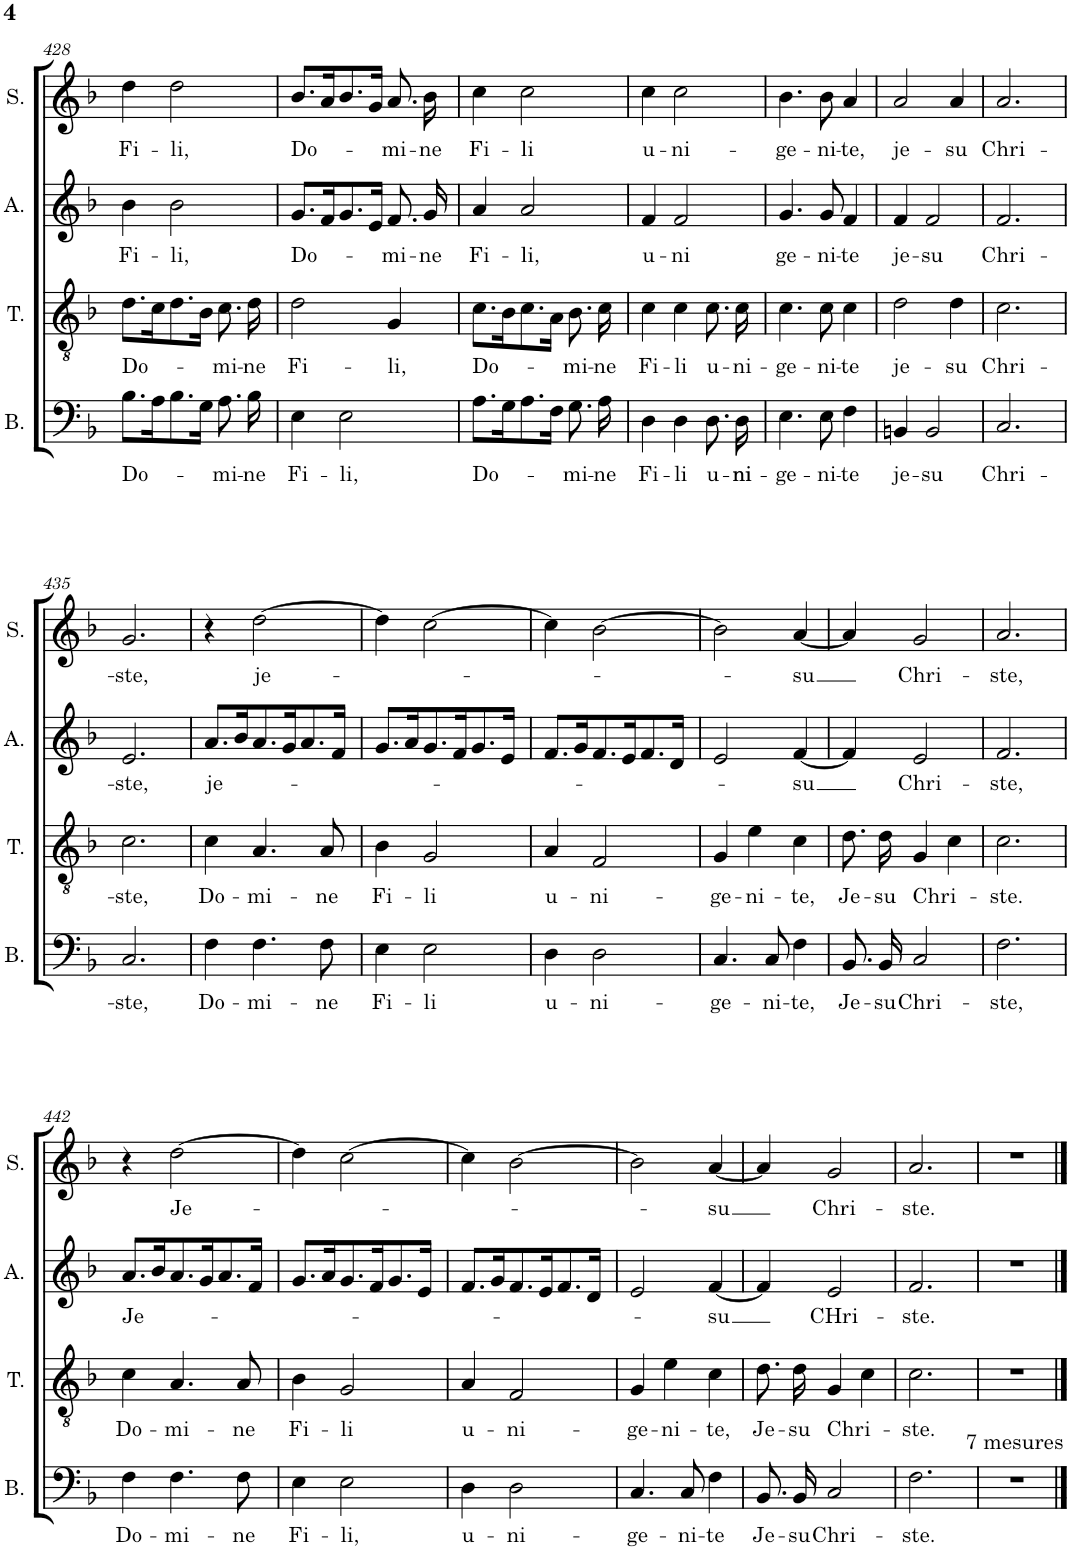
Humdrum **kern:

**kern	**text	**kern	**text	**kern	**text	**kern	**text
*part4	*part4	*part3	*part3	*part2	*part2	*part1	*part1
*staff4	*staff4	*staff3	*staff3	*staff2	*staff2	*staff1	*staff1
*I"Basse	*	*I"Ténor	*	*I"Alto	*	*I"Soprano	*
*I'B.	*	*I'T.	*	*I'A.	*	*I'S.	*
!!LO:PB:g=z
*clefF4	*	*clefGv2	*	*clefG2	*	*clefG2	*
*k[b-]	*	*k[b-]	*	*k[b-]	*	*k[b-]	*
*M3/4	*	*M3/4	*	*M3/4	*	*M3/4	*
=428	=428	=428	=428	=428	=428	=428	=428
!	!LO:LY:b	!	!LO:LY:b	!	!LO:LY:b	!	!LO:LY:b
8.B-\L	Do-	8.d\L	Do-	4b-\	Fi-	4dd\	Fi-
16A\K	.	16c\K	.	.	.	.	.
!	!	!	!	!	!LO:LY:b	!	!LO:LY:b
8.B-\	.	8.d\	.	2b-\	-li,	2dd\	-li,
16G\Jk	.	16B-\Jk	.	.	.	.	.
!	!LO:LY:b	!	!LO:LY:b	!	!	!	!
8.A\	mi-	8.c\	mi-	.	.	.	.
!	!LO:LY:b	!	!LO:LY:b	!	!	!	!
16B-\	-ne	16d\	-ne	.	.	.	.
=429	=429	=429	=429	=429	=429	=429	=429
!	!LO:LY:b	!	!LO:LY:b	!	!LO:LY:b	!	!LO:LY:b
4E\	Fi-	2d\	Fi-	8.g/L	Do-	8.b-/L	Do-
.	.	.	.	16f/K	.	16a/K	.
!	!LO:LY:b	!	!	!	!	!	!
2E\	-li,	.	.	8.g/	.	8.b-/	.
.	.	.	.	16e/Jk	.	16g/Jk	.
!	!	!	!LO:LY:b	!	!LO:LY:b	!	!LO:LY:b
.	.	4G/	-li,	8.f/	mi-	8.a/	mi-
!	!	!	!	!	!LO:LY:b	!	!LO:LY:b
.	.	.	.	16g/	-ne	16b-\	-ne
=430	=430	=430	=430	=430	=430	=430	=430
!	!LO:LY:b	!	!LO:LY:b	!	!LO:LY:b	!	!LO:LY:b
8.A\L	Do-	8.c\L	Do-	4a/	Fi-	4cc\	Fi-
16G\K	.	16B-\K	.	.	.	.	.
!	!	!	!	!	!LO:LY:b	!	!LO:LY:b
8.A\	.	8.c\	.	2a/	-li,	2cc\	-li
16F\Jk	.	16A\Jk	.	.	.	.	.
!	!LO:LY:b	!	!LO:LY:b	!	!	!	!
8.G\	mi-	8.B-\	mi-	.	.	.	.
!	!LO:LY:b	!	!LO:LY:b	!	!	!	!
16A\	-ne	16c\	-ne	.	.	.	.
=431	=431	=431	=431	=431	=431	=431	=431
!	!LO:LY:b	!	!LO:LY:b	!	!LO:LY:b	!	!LO:LY:b
4D\	Fi-	4c\	Fi-	4f/	u-	4cc\	u-
!	!LO:LY:b	!	!LO:LY:b	!	!LO:LY:b	!	!LO:LY:b
4D\	-li	4c\	-li	2f/	-ni	2cc\	-ni-
!	!LO:LY:b	!	!LO:LY:b	!	!	!	!
8.D\	u-	8.c\	u-	.	.	.	.
!	!LO:LY:b	!	!LO:LY:b	!	!	!	!
16D\	-ni-	16c\	-ni-	.	.	.	.
=432	=432	=432	=432	=432	=432	=432	=432
!	!LO:LY:b	!	!LO:LY:b	!	!LO:LY:b	!	!LO:LY:b
4.E\	-ge-	4.c\	-ge-	4.g/	ge-	4.b-\	-ge-
!	!LO:LY:b	!	!LO:LY:b	!	!LO:LY:b	!	!LO:LY:b
8E\	-ni-	8c\	-ni-	8g/	-ni-	8b-\	-ni-
!	!LO:LY:b	!	!LO:LY:b	!	!LO:LY:b	!	!LO:LY:b
4F\	-te	4c\	-te	4f/	-te	4a/	-te,
=433	=433	=433	=433	=433	=433	=433	=433
!	!LO:LY:b	!	!LO:LY:b	!	!LO:LY:b	!	!LO:LY:b
4BBn/	je-	2d\	je-	4f/	je-	2a/	je-
!	!LO:LY:b	!	!	!	!LO:LY:b	!	!
2BB/	-su	.	.	2f/	-su	.	.
!	!	!	!LO:LY:b	!	!	!	!LO:LY:b
.	.	4d\	-su	.	.	4a/	-su
=434	=434	=434	=434	=434	=434	=434	=434
!	!LO:LY:b	!	!LO:LY:b	!	!LO:LY:b	!	!LO:LY:b
2.C/	Chri-	2.c\	Chri-	2.f/	Chri-	2.a/	Chri-
!!LO:LB:g=z
=435	=435	=435	=435	=435	=435	=435	=435
!	!LO:LY:b	!	!LO:LY:b	!	!LO:LY:b	!	!LO:LY:b
2.C/	-ste,	2.c\	-ste,	2.e/	-ste,	2.g/	-ste,
=436	=436	=436	=436	=436	=436	=436	=436
!	!LO:LY:b	!	!LO:LY:b	!	!LO:LY:b	!	!
4F\	Do-	4c\	Do-	8.a/L	je-	4r	.
.	.	.	.	16b-/K	.	.	.
!	!LO:LY:b	!	!LO:LY:b	!	!	!	!LO:LY:b
4.F\	-mi-	4.A/	-mi-	8.a/	.	[2dd\	je-
.	.	.	.	16g/K	.	.	.
.	.	.	.	8.a/	.	.	.
!	!LO:LY:b	!	!LO:LY:b	!	!	!	!
8F\	-ne	8A/	-ne	.	.	.	.
.	.	.	.	16f/Jk	.	.	.
=437	=437	=437	=437	=437	=437	=437	=437
!	!LO:LY:b	!	!LO:LY:b	!	!	!	!
4E\	Fi-	4B-\	Fi-	8.g/L	.	4dd\]	.
.	.	.	.	16a/K	.	.	.
!	!LO:LY:b	!	!LO:LY:b	!	!	!	!
2E\	-li	2G/	-li	8.g/	.	[2cc\	.
.	.	.	.	16f/K	.	.	.
.	.	.	.	8.g/	.	.	.
.	.	.	.	16e/Jk	.	.	.
=438	=438	=438	=438	=438	=438	=438	=438
!	!LO:LY:b	!	!LO:LY:b	!	!	!	!
4D\	u-	4A/	u-	8.f/L	.	4cc\]	.
.	.	.	.	16g/K	.	.	.
!	!LO:LY:b	!	!LO:LY:b	!	!	!	!
2D\	-ni-	2F/	-ni-	8.f/	.	[2b-\	.
.	.	.	.	16e/K	.	.	.
.	.	.	.	8.f/	.	.	.
.	.	.	.	16d/Jk	.	.	.
=439	=439	=439	=439	=439	=439	=439	=439
!	!LO:LY:b	!	!LO:LY:b	!	!	!	!
4.C/	-ge-	4G/	-ge-	2e/	.	2b-\]	.
!	!	!	!LO:LY:b	!	!	!	!
.	.	4e\	-ni-	.	.	.	.
!	!LO:LY:b	!	!	!	!	!	!
8C/	-ni-	.	.	.	.	.	.
!	!LO:LY:b	!	!LO:LY:b	!	!LO:LY:b	!	!LO:LY:b
4F\	-te,	4c\	-te,	[4f/	su	[4a/	su
=440	=440	=440	=440	=440	=440	=440	=440
!	!LO:LY:b	!	!LO:LY:b	!	!	!	!
8.BB-/	Je-	8.d\	Je-	4f/]	.	4a/]	.
!	!LO:LY:b	!	!LO:LY:b	!	!	!	!
16BB-/	-su	16d\	-su	.	.	.	.
!	!LO:LY:b	!	!LO:LY:b	!	!LO:LY:b	!	!LO:LY:b
2C/	Chri-	4G/	Chri-	2e/	Chri-	2g/	Chri-
.	.	4c\	.	.	.	.	.
=441	=441	=441	=441	=441	=441	=441	=441
!	!LO:LY:b	!	!LO:LY:b	!	!LO:LY:b	!	!LO:LY:b
2.F\	-ste,	2.c\	ste.	2.f/	-ste,	2.a/	-ste,
!!LO:LB:g=z
=442	=442	=442	=442	=442	=442	=442	=442
!	!LO:LY:b	!	!LO:LY:b	!	!LO:LY:b	!	!
4F\	Do-	4c\	Do-	8.a/L	Je-	4r	.
.	.	.	.	16b-/K	.	.	.
!	!LO:LY:b	!	!LO:LY:b	!	!	!	!LO:LY:b
4.F\	-mi-	4.A/	-mi-	8.a/	.	[2dd\	Je-
.	.	.	.	16g/K	.	.	.
.	.	.	.	8.a/	.	.	.
!	!LO:LY:b	!	!LO:LY:b	!	!	!	!
8F\	-ne	8A/	-ne	.	.	.	.
.	.	.	.	16f/Jk	.	.	.
=443	=443	=443	=443	=443	=443	=443	=443
!	!LO:LY:b	!	!LO:LY:b	!	!	!	!
4E\	Fi-	4B-\	Fi-	8.g/L	.	4dd\]	.
.	.	.	.	16a/K	.	.	.
!	!LO:LY:b	!	!LO:LY:b	!	!	!	!
2E\	-li,	2G/	-li	8.g/	.	[2cc\	.
.	.	.	.	16f/K	.	.	.
.	.	.	.	8.g/	.	.	.
.	.	.	.	16e/Jk	.	.	.
=444	=444	=444	=444	=444	=444	=444	=444
!	!LO:LY:b	!	!LO:LY:b	!	!	!	!
4D\	u-	4A/	u-	8.f/L	.	4cc\]	.
.	.	.	.	16g/K	.	.	.
!	!LO:LY:b	!	!LO:LY:b	!	!	!	!
2D\	-ni-	2F/	-ni-	8.f/	.	[2b-\	.
.	.	.	.	16e/K	.	.	.
.	.	.	.	8.f/	.	.	.
.	.	.	.	16d/Jk	.	.	.
=445	=445	=445	=445	=445	=445	=445	=445
!	!LO:LY:b	!	!LO:LY:b	!	!	!	!
4.C/	-ge-	4G/	-ge-	2e/	.	2b-\]	.
!	!	!	!LO:LY:b	!	!	!	!
.	.	4e\	-ni-	.	.	.	.
!	!LO:LY:b	!	!	!	!	!	!
8C/	-ni-	.	.	.	.	.	.
!	!LO:LY:b	!	!LO:LY:b	!	!LO:LY:b	!	!LO:LY:b
4F\	-te	4c\	-te,	[4f/	su	[4a/	su
=446	=446	=446	=446	=446	=446	=446	=446
!	!LO:LY:b	!	!LO:LY:b	!	!	!	!
8.BB-/	Je-	8.d\	Je-	4f/]	.	4a/]	.
!	!LO:LY:b	!	!LO:LY:b	!	!	!	!
16BB-/	-su	16d\	-su	.	.	.	.
!	!LO:LY:b	!	!LO:LY:b	!	!LO:LY:b	!	!LO:LY:b
2C/	Chri-	4G/	Chri-	2e/	CHri-	2g/	Chri-
.	.	4c\	.	.	.	.	.
=447	=447	=447	=447	=447	=447	=447	=447
!	!LO:LY:b	!	!LO:LY:b	!	!LO:LY:b	!	!LO:LY:b
*^	*	*	*	*	*	*	*
2.F\	2ryy	-ste.	2.c\	ste.	2.f/	-ste.	2.a/	-ste.
.	8ryy	.	.	.	.	.	.	.
!	!LO:TX:a:t=7 mesures	!	!	!	!	!	!	!
.	8ryy	.	.	.	.	.	.	.
*v	*v	*	*	*	*	*	*	*
=448	=448	=448	=448	=448	=448	=448	=448
2.r	.	2.r	.	2.r	.	2.r	.
==	==	==	==	==	==	==	==
*-	*-	*-	*-	*-	*-	*-	*-
